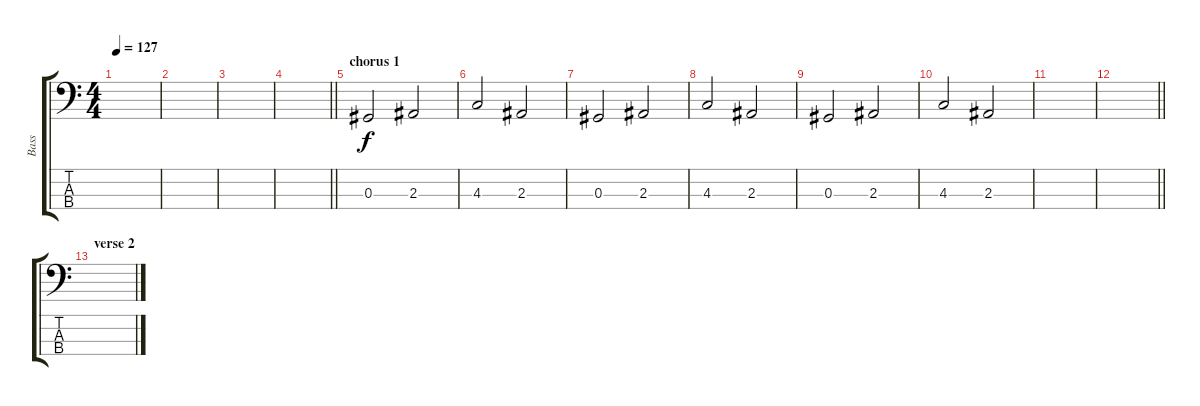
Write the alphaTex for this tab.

\track ("Bass" "Bass") {instrument electricbassfinger}
\staff {score tabs}
\tuning (Gb2 Db2 Ab1 Eb1) {hide}
\ts (4 4)
\tempo 127
\clef f4
\ks c
|
|
|
\barLineRight lightlight
|
\section ("" "chorus 1")
0.3.2 2.3.2 |
4.3.2 2.3.2 |
0.3.2 2.3.2 |
4.3.2 2.3.2 |
0.3.2 2.3.2 |
4.3.2 2.3.2 |
|
\barLineRight lightlight
|
\section ("" "verse 2")
